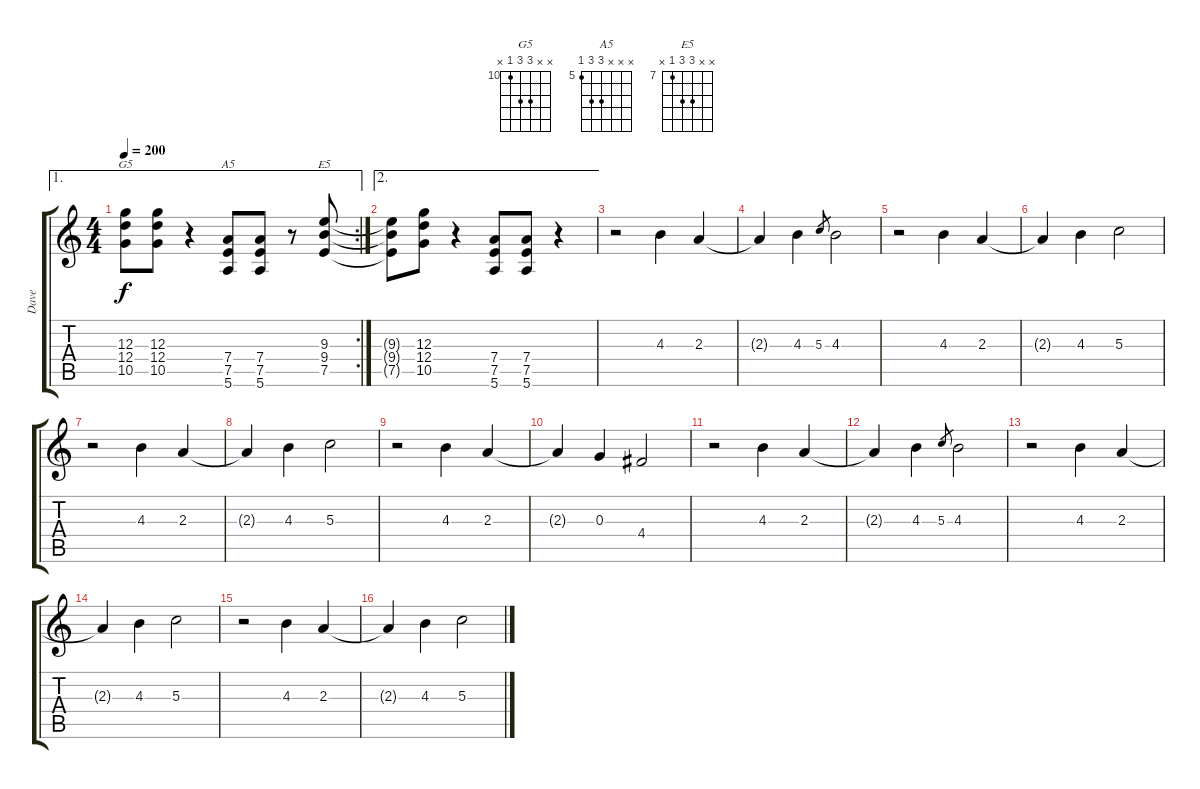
\track ("Dave" "Dave") {instrument distortionguitar}
\staff {score tabs}
\tuning (E4 B3 G3 D3 A2 E2) {hide}
\chord ("G5" x x 12 12 10 x) {firstfret 10}
\chord ("A5" x x x 7 7 5) {firstfret 5}
\chord ("E5" x x 9 9 7 x) {firstfret 7}
\ae 1
\rc 2
\ts (4 4)
\tempo 200
\clef g2
\ks c
(12.3 12.4 10.5).8{ch "G5" dy f} (12.3 12.4 10.5).8 r.4 (7.4 7.5 5.6).8{ch "A5"} (7.4 7.5 5.6).8 r.8 (9.3 9.4 7.5).8{ch "E5"} |
\ae 2
(9.3{t} 9.4{t} 7.5{t}).8 (12.3 12.4 10.5).8 r.4 (7.4 7.5 5.6).8 (7.4 7.5 5.6).8 r.4 |
r.2 4.3.4 2.3.4 |
2.3{t}.4 4.3.4 5.3.8{gr} 4.3.2 |
r.2 4.3.4 2.3.4 |
2.3{t}.4 4.3.4 5.3.2 |
r.2 4.3.4 2.3.4 |
2.3{t}.4 4.3.4 5.3.2 |
r.2 4.3.4 2.3.4 |
2.3{t}.4 0.3.4 4.4.2 |
r.2 4.3.4 2.3.4 |
2.3{t}.4 4.3.4 5.3.8{gr} 4.3.2 |
r.2 4.3.4 2.3.4 |
2.3{t}.4 4.3.4 5.3.2 |
r.2 4.3.4 2.3.4 |
2.3{t}.4 4.3.4 5.3.2
